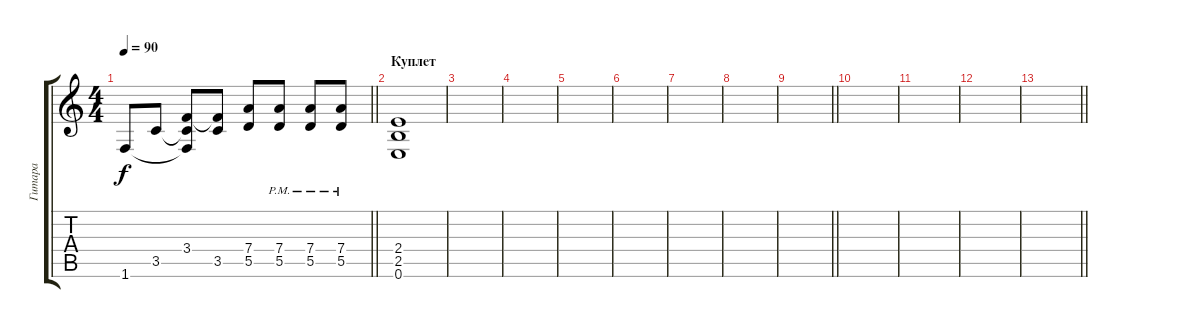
\track ("Гитара" "Гитара") {instrument distortionguitar}
\staff {score tabs}
\tuning (E4 B3 G3 D3 A2 E2) {hide}
\ts (4 4)
\tempo 90
\clef g2
\barLineRight lightlight
\ks c
1.6.8{dy f} 3.5.8 (3.4 3.5{t} 1.6{t}).8 (3.4{t} 3.5).8 (7.4 5.5).8 (7.4{pm} 5.5{pm}).8 (7.4{pm} 5.5{pm}).8 (7.4{pm} 5.5{pm}).8 |
\section ("" "Куплет")
(2.4 2.5 0.6).1{volume 0} |
|
|
|
|
|
|
\barLineRight lightlight
|
|
|
|
\barLineRight lightlight
